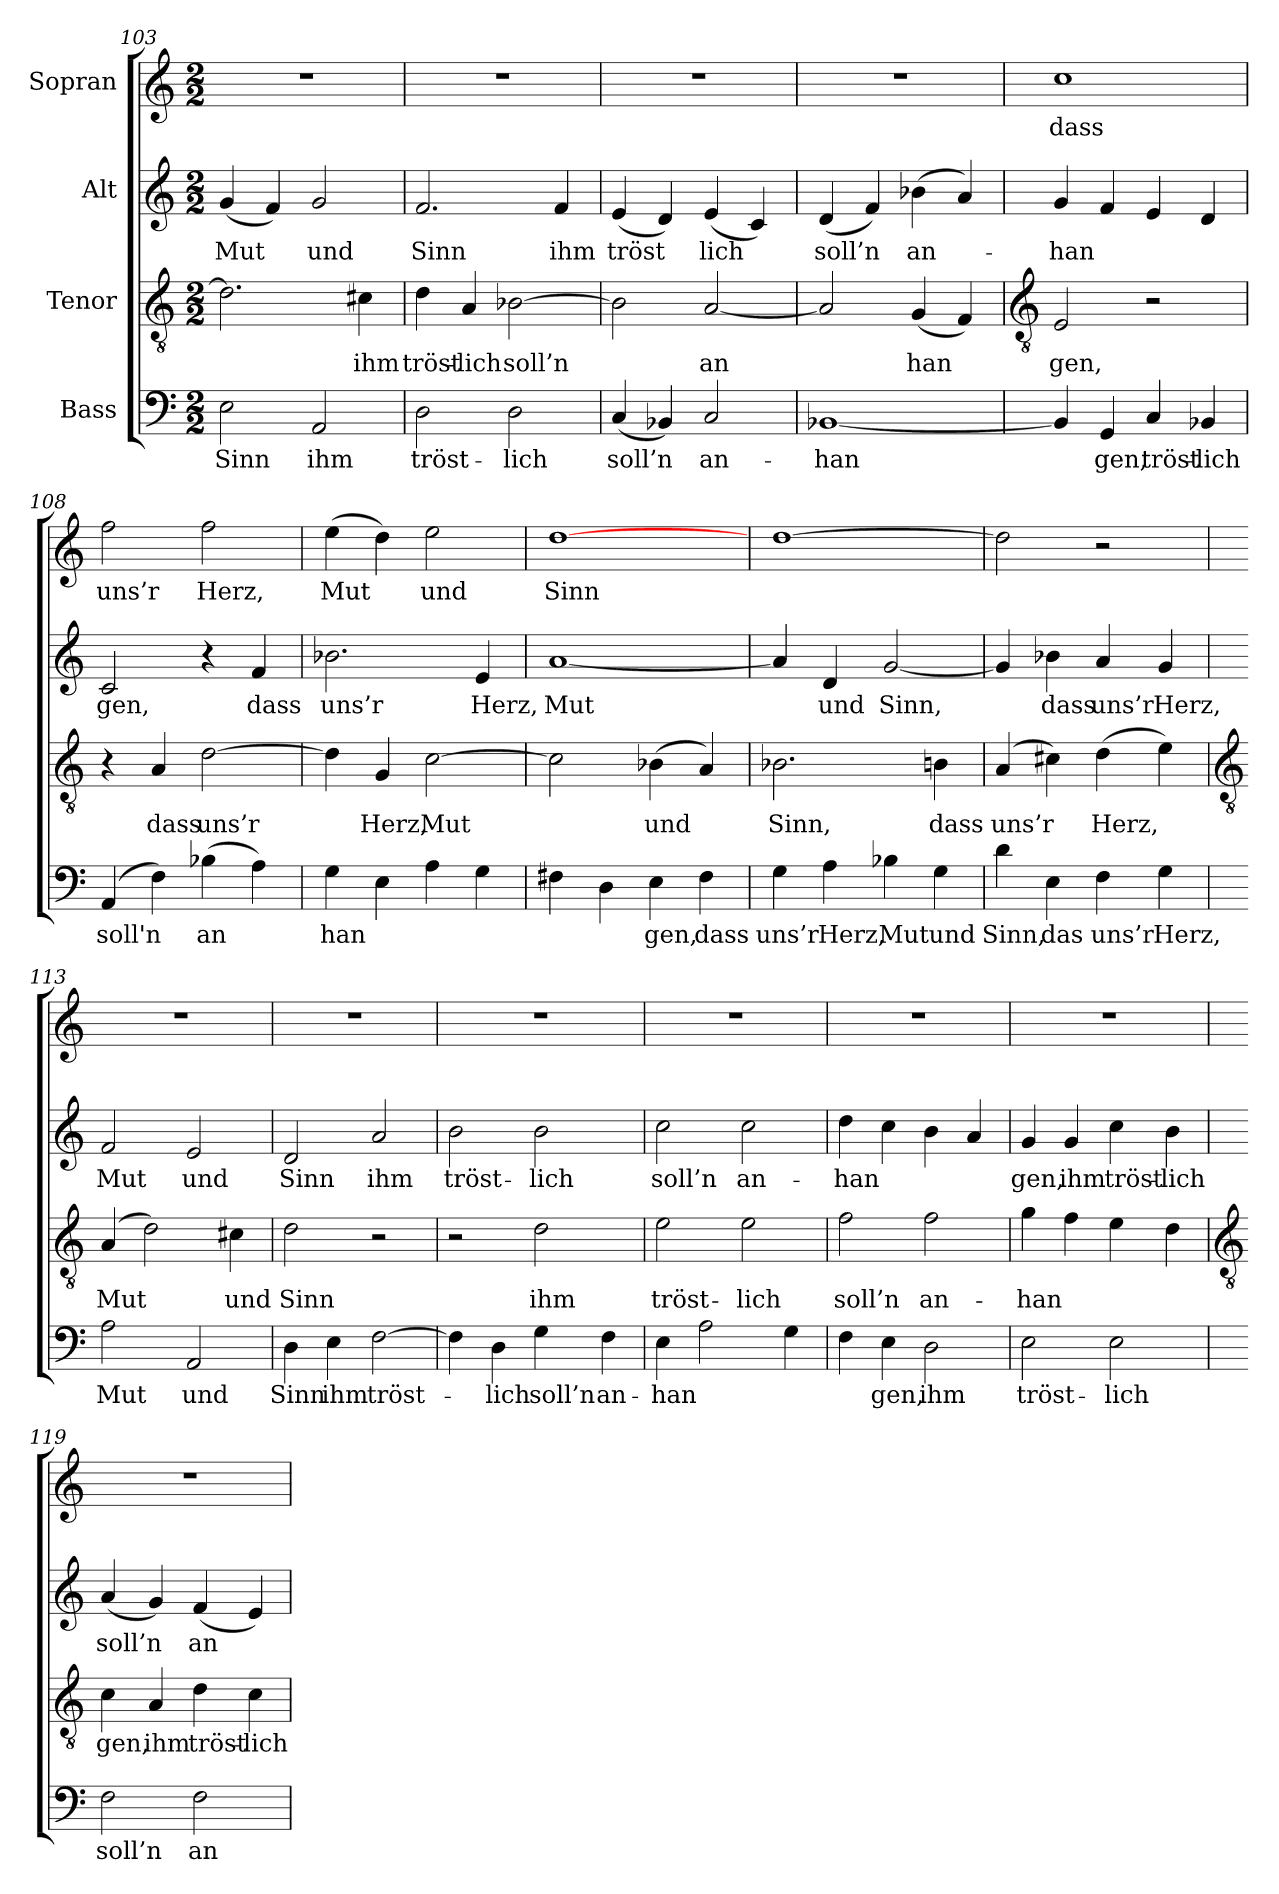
**kern	**text	**kern	**text	**kern	**text	**kern	**text
*part4	*part4	*part3	*part3	*part2	*part2	*part1	*part1
*staff4	*staff4	*staff3	*staff3	*staff2	*staff2	*staff1	*staff1
*I"Bass	*	*I"Tenor	*	*I"Alt	*	*I"Sopran	*
*clefF4	*	*clefGv2	*	*clefG2	*	*clefG2	*
*k[]	*	*k[]	*	*k[]	*	*k[]	*
*C:	*	*C:	*	*C:	*	*C:	*
*M2/2	*	*M2/2	*	*M2/2	*	*M2/2	*
=103	=103	=103	=103	=103	=103	=103	=103
!	!LO:LY:b	!	!	!	!LO:LY:b	!	!
2E	Sinn	2.d]	.	(<4g	Mut	1r	.
.	.	.	.	4f)	.	.	.
!	!LO:LY:b	!	!	!	!LO:LY:b	!	!
2AA	ihm	.	.	2g	und	.	.
!	!	!	!LO:LY:b	!	!	!	!
.	.	4c#X	ihm	.	.	.	.
=104	=104	=104	=104	=104	=104	=104	=104
!	!LO:LY:b	!	!LO:LY:b	!	!LO:LY:b	!	!
2D	tröst-	4d	tröst-	2.f	Sinn	1r	.
!	!	!	!LO:LY:b	!	!	!	!
.	.	4A	-lich	.	.	.	.
!	!LO:LY:b	!	!LO:LY:b	!	!	!	!
2D	-lich	[2B-X	soll’n	.	.	.	.
!	!	!	!	!	!LO:LY:b	!	!
.	.	.	.	4f	ihm	.	.
=105	=105	=105	=105	=105	=105	=105	=105
!	!LO:LY:b	!	!	!	!LO:LY:b	!	!
(<4C	soll’n	2B-]	.	(<4e	tröst	1r	.
4BB-X)	.	.	.	4d)	.	.	.
!	!LO:LY:b	!	!LO:LY:b	!	!LO:LY:b	!	!
2C	an-	[2A	an	(<4e	lich	.	.
.	.	.	.	4c)	.	.	.
=106	=106	=106	=106	=106	=106	=106	=106
!	!LO:LY:b	!	!LO:LY:b	!	!LO:LY:b	!	!
[1BB-X	-han-	2A]	-	(<4d	soll’n	1r	.
.	.	.	.	4f)	.	.	.
!	!	!	!LO:LY:b	!	!LO:LY:b	!	!
.	.	(<4G	han	(<4b-X	an-	.	.
!	!	!	!LO:LY:b	!	!	!	!
.	.	4F)	-	4a)	.	.	.
!!LO:LB:g=z
=107	=107	=107	=107	=107	=107	=107	=107
*	*	*clefGv2	*	*	*	*	*
!	!LO:LY:b	!	!LO:LY:b	!	!LO:LY:b	!	!LO:LY:b
4BB-]	--	2E	gen,	4g	-han	1cc	dass
!	!LO:LY:b	!	!	!	!	!	!
4GG	gen,	.	.	4f	.	.	.
!	!LO:LY:b	!	!	!	!	!	!
4C	tröst-	2r	.	4e	.	.	.
!	!LO:LY:b	!	!	!	!	!	!
4BB-	-lich	.	.	4d	.	.	.
=108	=108	=108	=108	=108	=108	=108	=108
!	!LO:LY:b	!	!	!	!LO:LY:b	!	!LO:LY:b
(4AA	soll'n	4r	.	2c	gen,	2ff	uns’r
!	!	!	!LO:LY:b	!	!	!	!
4F)	.	4A	dass	.	.	.	.
!	!LO:LY:b	!	!LO:LY:b	!	!	!	!LO:LY:b
(>4B-X	an	[2d	uns’r	4r	.	2ff	Herz,
!	!	!	!	!	!LO:LY:b	!	!
4A)	.	.	.	4f	dass	.	.
=109	=109	=109	=109	=109	=109	=109	=109
!	!LO:LY:b	!	!	!	!LO:LY:b	!	!LO:LY:b
4G	han	4d]	.	2.b-X	uns’r	(>4ee	Mut
!	!	!	!LO:LY:b	!	!	!	!
4E	.	4G	Herz,	.	.	4dd)	.
!	!	!	!LO:LY:b	!	!	!	!LO:LY:b
4A	.	[2c	Mut	.	.	2ee	und
!	!	!	!	!	!LO:LY:b	!	!
4G	.	.	.	4e	Herz,	.	.
=110	=110	=110	=110	=110	=110	=110	=110
!	!LO:LY:b	!	!	!	!LO:LY:b	!	!LO:LY:b
4F#X	-	2c]	.	[1a	Mut	[1dd	Sinn
4D	.	.	.	.	.	.	.
!	!LO:LY:b	!	!LO:LY:b	!	!	!	!
4E	gen,	(<4B-X	und	.	.	.	.
!	!LO:LY:b	!	!	!	!	!	!
4F#	dass	4A)	.	.	.	.	.
=111	=111	=111	=111	=111	=111	=111	=111
!	!LO:LY:b	!	!LO:LY:b	!	!	!	!
4G	uns’r	2.B-X	Sinn,	4a]	.	[1dd	.
!	!LO:LY:b	!	!	!	!LO:LY:b	!	!
4A	Herz,	.	.	4d	und	.	.
!	!LO:LY:b	!	!	!	!LO:LY:b	!	!
4B-X	Mut	.	.	[2g	Sinn,	.	.
!	!LO:LY:b	!	!LO:LY:b	!	!	!	!
4G	und	4Bn	dass	.	.	.	.
=112	=112	=112	=112	=112	=112	=112	=112
!	!LO:LY:b	!	!LO:LY:b	!	!	!	!
4d	Sinn,	(<4A	uns’r	4g]	.	2dd]	.
!	!LO:LY:b	!	!	!	!LO:LY:b	!	!
4E	das	4c#X)	.	4b-X	dass	.	.
!	!LO:LY:b	!	!LO:LY:b	!	!LO:LY:b	!	!
4F	uns’r	(>4d	Herz,	4a	uns’r	2r	.
!	!LO:LY:b	!	!	!	!LO:LY:b	!	!
4G	Herz,	4e)	.	4g	Herz,	.	.
!!LO:LB:g=z
=113	=113	=113	=113	=113	=113	=113	=113
*	*	*clefGv2	*	*	*	*	*
!	!LO:LY:b	!	!LO:LY:b	!	!LO:LY:b	!	!
2A	Mut	(<4A	Mut	2f	Mut	1r	.
.	.	2d)	.	.	.	.	.
!	!LO:LY:b	!	!	!	!LO:LY:b	!	!
2AA	und	.	.	2e	und	.	.
!	!	!	!LO:LY:b	!	!	!	!
.	.	4c#X	und	.	.	.	.
=114	=114	=114	=114	=114	=114	=114	=114
!	!LO:LY:b	!	!LO:LY:b	!	!LO:LY:b	!	!
4D	Sinn	2d	Sinn	2d	Sinn	1r	.
!	!LO:LY:b	!	!	!	!	!	!
4E	ihm	.	.	.	.	.	.
!	!LO:LY:b	!	!	!	!LO:LY:b	!	!
[2F	tröst-	2r	.	2a	ihm	.	.
=115	=115	=115	=115	=115	=115	=115	=115
!	!	!	!	!	!LO:LY:b	!	!
4F]	.	2r	.	2b	tröst-	1r	.
!	!LO:LY:b	!	!	!	!	!	!
4D	-lich	.	.	.	.	.	.
!	!LO:LY:b	!	!LO:LY:b	!	!LO:LY:b	!	!
4G	soll’n	2d	ihm	2b	-lich	.	.
!	!LO:LY:b	!	!	!	!	!	!
4F	an-	.	.	.	.	.	.
=116	=116	=116	=116	=116	=116	=116	=116
!	!LO:LY:b	!	!LO:LY:b	!	!LO:LY:b	!	!
4E	-han	2e	tröst-	2cc	soll’n	1r	.
2A	.	.	.	.	.	.	.
!	!	!	!LO:LY:b	!	!LO:LY:b	!	!
.	.	2e	-lich	2cc	an-	.	.
4G	.	.	.	.	.	.	.
=117	=117	=117	=117	=117	=117	=117	=117
!	!	!	!LO:LY:b	!	!LO:LY:b	!	!
4F	.	2f	soll’n	4dd	-han	1r	.
!	!LO:LY:b	!	!	!	!	!	!
4E	gen,	.	.	4cc	.	.	.
!	!LO:LY:b	!	!LO:LY:b	!	!	!	!
2D	ihm	2f	an-	4b	.	.	.
.	.	.	.	4a	.	.	.
=118	=118	=118	=118	=118	=118	=118	=118
!	!LO:LY:b	!	!LO:LY:b	!	!LO:LY:b	!	!
2E	tröst-	4g	-han	4g	gen,	1r	.
!	!	!	!	!	!LO:LY:b	!	!
.	.	4f	.	4g	ihm	.	.
!	!LO:LY:b	!	!	!	!LO:LY:b	!	!
2E	-lich	4e	.	4cc	tröst-	.	.
!	!	!	!LO:LY:b	!	!LO:LY:b	!	!
.	.	4d	-	4b	-lich	.	.
!!LO:LB:g=z
=119	=119	=119	=119	=119	=119	=119	=119
*	*	*clefGv2	*	*	*	*	*
!	!LO:LY:b	!	!LO:LY:b	!	!LO:LY:b	!	!
2F	soll’n	4c	gen,	(<4a	soll’n	1r	.
!	!	!	!LO:LY:b	!	!	!	!
.	.	4A	ihm	4g)	.	.	.
!	!LO:LY:b	!	!LO:LY:b	!	!LO:LY:b	!	!
2F	an-	4d	tröst-	(<4f	an	.	.
!	!	!	!LO:LY:b	!	!LO:LY:b	!	!
.	.	4c	-lich	4e)	-	.	.
=	=	=	=	=	=	=	=
*-	*-	*-	*-	*-	*-	*-	*-
